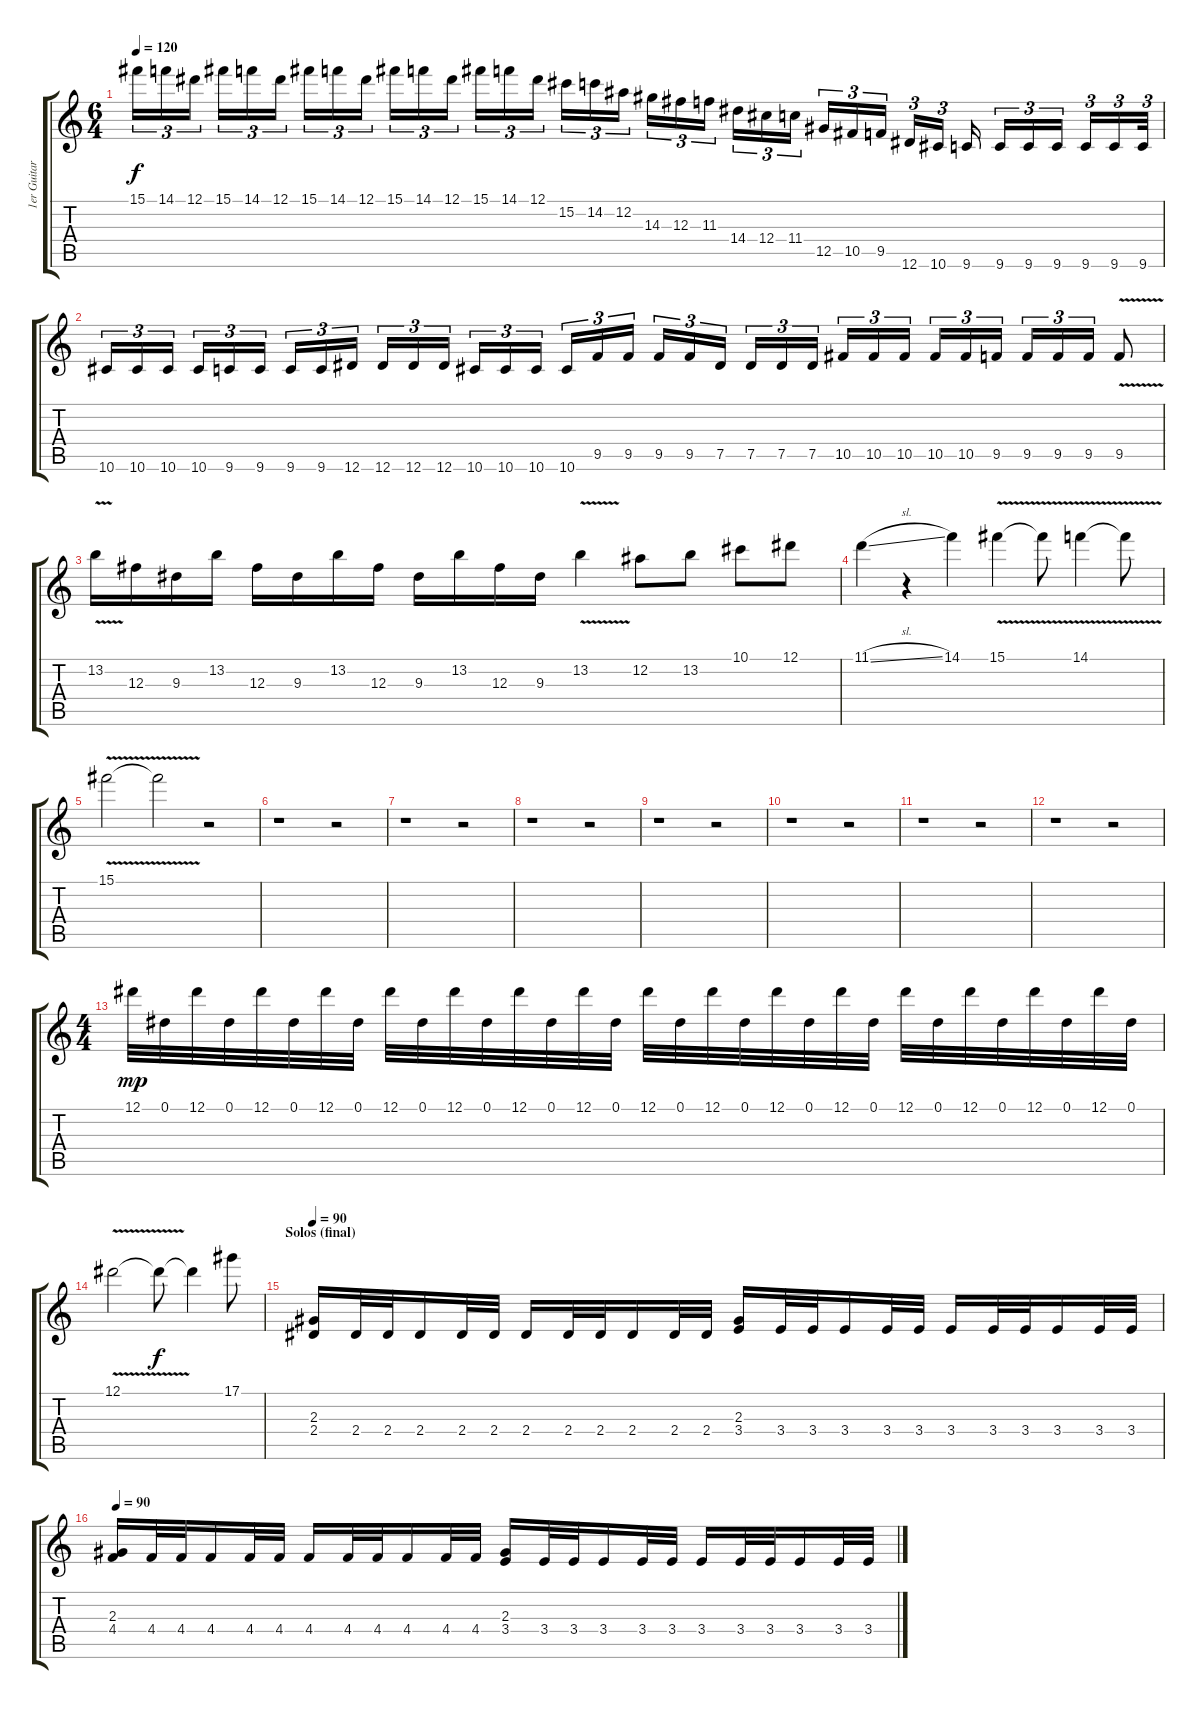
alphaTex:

\track ("1er Guitarra" "1er Guitar") {instrument overdrivenguitar}
\staff {score tabs}
\tuning (Eb4 Bb3 Gb3 Db3 Ab2 Eb2) {hide}
\ts (6 4)
\tempo 120
\clef g2
\ks c
15.1.16{tu (3 2) dy f} 14.1.16{tu (3 2)} 12.1.16{tu (3 2)} 15.1.16{tu (3 2)} 14.1.16{tu (3 2)} 12.1.16{tu (3 2)} 15.1.16{tu (3 2)} 14.1.16{tu (3 2)} 12.1.16{tu (3 2)} 15.1.16{tu (3 2)} 14.1.16{tu (3 2)} 12.1.16{tu (3 2)} 15.1.16{tu (3 2)} 14.1.16{tu (3 2)} 12.1.16{tu (3 2)} 15.2.16{tu (3 2)} 14.2.16{tu (3 2)} 12.2.16{tu (3 2)} 14.3.16{tu (3 2)} 12.3.16{tu (3 2)} 11.3.16{tu (3 2)} 14.4.16{tu (3 2)} 12.4.16{tu (3 2)} 11.4.16{tu (3 2)} 12.5.16{tu (3 2)} 10.5.16{tu (3 2)} 9.5.16{tu (3 2)} 12.6.16{tu (3 2)} 10.6.16{tu (3 2)} 9.6.16 9.6.16{tu (3 2)} 9.6.16{tu (3 2)} 9.6.16{tu (3 2)} 9.6.16{tu (3 2)} 9.6.16{tu (3 2)} 9.6.32{tu (3 2)} |
10.6.16{tu (3 2)} 10.6.16{tu (3 2)} 10.6.16{tu (3 2)} 10.6.16{tu (3 2)} 9.6.16{tu (3 2)} 9.6.16{tu (3 2)} 9.6.16{tu (3 2)} 9.6.16{tu (3 2)} 12.6.16{tu (3 2)} 12.6.16{tu (3 2)} 12.6.16{tu (3 2)} 12.6.16{tu (3 2)} 10.6.16{tu (3 2)} 10.6.16{tu (3 2)} 10.6.16{tu (3 2)} 10.6.16{tu (3 2)} 9.5.16{tu (3 2)} 9.5.16{tu (3 2)} 9.5.16{tu (3 2)} 9.5.16{tu (3 2)} 7.5.16{tu (3 2)} 7.5.16{tu (3 2)} 7.5.16{tu (3 2)} 7.5.16{tu (3 2)} 10.5.16{tu (3 2)} 10.5.16{tu (3 2)} 10.5.16{tu (3 2)} 10.5.16{tu (3 2)} 10.5.16{tu (3 2)} 9.5.16{tu (3 2)} 9.5.16{tu (3 2)} 9.5.16{tu (3 2)} 9.5.16{tu (3 2)} 9.5{v}.8 |
13.2{v}.16 12.3.16 9.3.16 13.2.16 12.3.16 9.3.16 13.2.16 12.3.16 9.3.16 13.2.16 12.3.16 9.3.16 13.2{v}.4 12.2.8 13.2.8 10.1.8 12.1.8 |
11.1{sl}.4 r.4 14.1.4 15.1{v}.4 15.1{t}.8 14.1{v}.4 14.1{t}.8 |
15.1{v}.2 15.1{t}.2 r.2 |
r.1 r.2 |
r.1 r.2 |
r.1 r.2 |
r.1 r.2 |
r.1 r.2 |
r.1 r.2 |
r.1 r.2 |
\ts (4 4)
12.1.32{dy mp} 0.1.32 12.1.32 0.1.32 12.1.32 0.1.32 12.1.32 0.1.32 12.1.32 0.1.32 12.1.32 0.1.32 12.1.32 0.1.32 12.1.32 0.1.32 12.1.32 0.1.32 12.1.32 0.1.32 12.1.32 0.1.32 12.1.32 0.1.32 12.1.32 0.1.32 12.1.32 0.1.32 12.1.32 0.1.32 12.1.32 0.1.32 |
12.1{v}.2 12.1{t}.8{dy f} 12.1{t}.4 17.1.8 |
\section ("" "Solos (final)")
\tempo 90
(2.3 2.4).16 2.4.32 2.4.32 2.4.16 2.4.32 2.4.32 2.4.16 2.4.32 2.4.32 2.4.16 2.4.32 2.4.32 (2.3 3.4).16 3.4.32 3.4.32 3.4.16 3.4.32 3.4.32 3.4.16 3.4.32 3.4.32 3.4.16 3.4.32 3.4.32 |
\tempo 90
(2.3 4.4).16 4.4.32 4.4.32 4.4.16 4.4.32 4.4.32 4.4.16 4.4.32 4.4.32 4.4.16 4.4.32 4.4.32 (2.3 3.4).16 3.4.32 3.4.32 3.4.16 3.4.32 3.4.32 3.4.16 3.4.32 3.4.32 3.4.16 3.4.32 3.4.32
